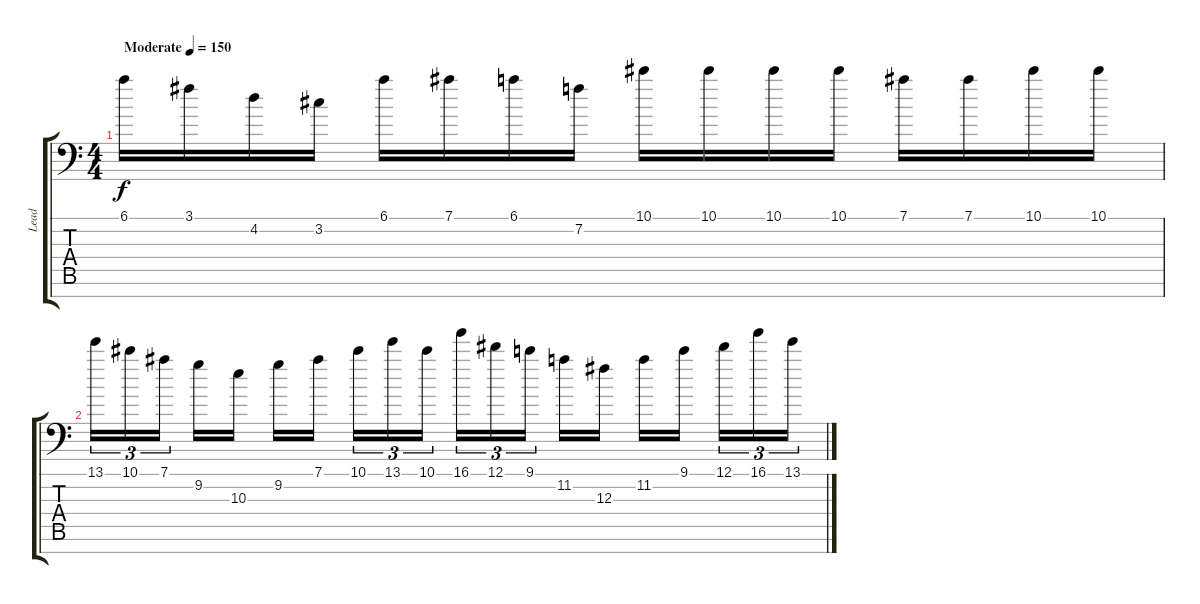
\track ("Lead" "Lead") {instrument overdrivenguitar}
\staff {score tabs}
\tuning (Eb4 Bb3 Gb3 Db3 Ab2 Eb2 Ab1) {hide}
\ts (4 4)
\tempo (150 "Moderate")
\clef f4
\ks c
6.1.16{dy f instrument overdrivenguitar} 3.1.16 4.2.16 3.2.16 6.1.16 7.1.16 6.1.16 7.2.16 10.1.16 10.1.16 10.1.16 10.1.16 7.1.16 7.1.16 10.1.16 10.1.16 |
13.1.16{tu (3 2)} 10.1.16{tu (3 2)} 7.1.16{tu (3 2) beam splitsecondary} 9.2.16 10.3.16 9.2.16 7.1.16{beam splitsecondary} 10.1.16{tu (3 2)} 13.1.16{tu (3 2)} 10.1.16{tu (3 2)} 16.1.16{tu (3 2)} 12.1.16{tu (3 2)} 9.1.16{tu (3 2) beam splitsecondary} 11.2.16 12.3.16 11.2.16 9.1.16{beam splitsecondary} 12.1.16{tu (3 2)} 16.1.16{tu (3 2)} 13.1.16{tu (3 2)}
